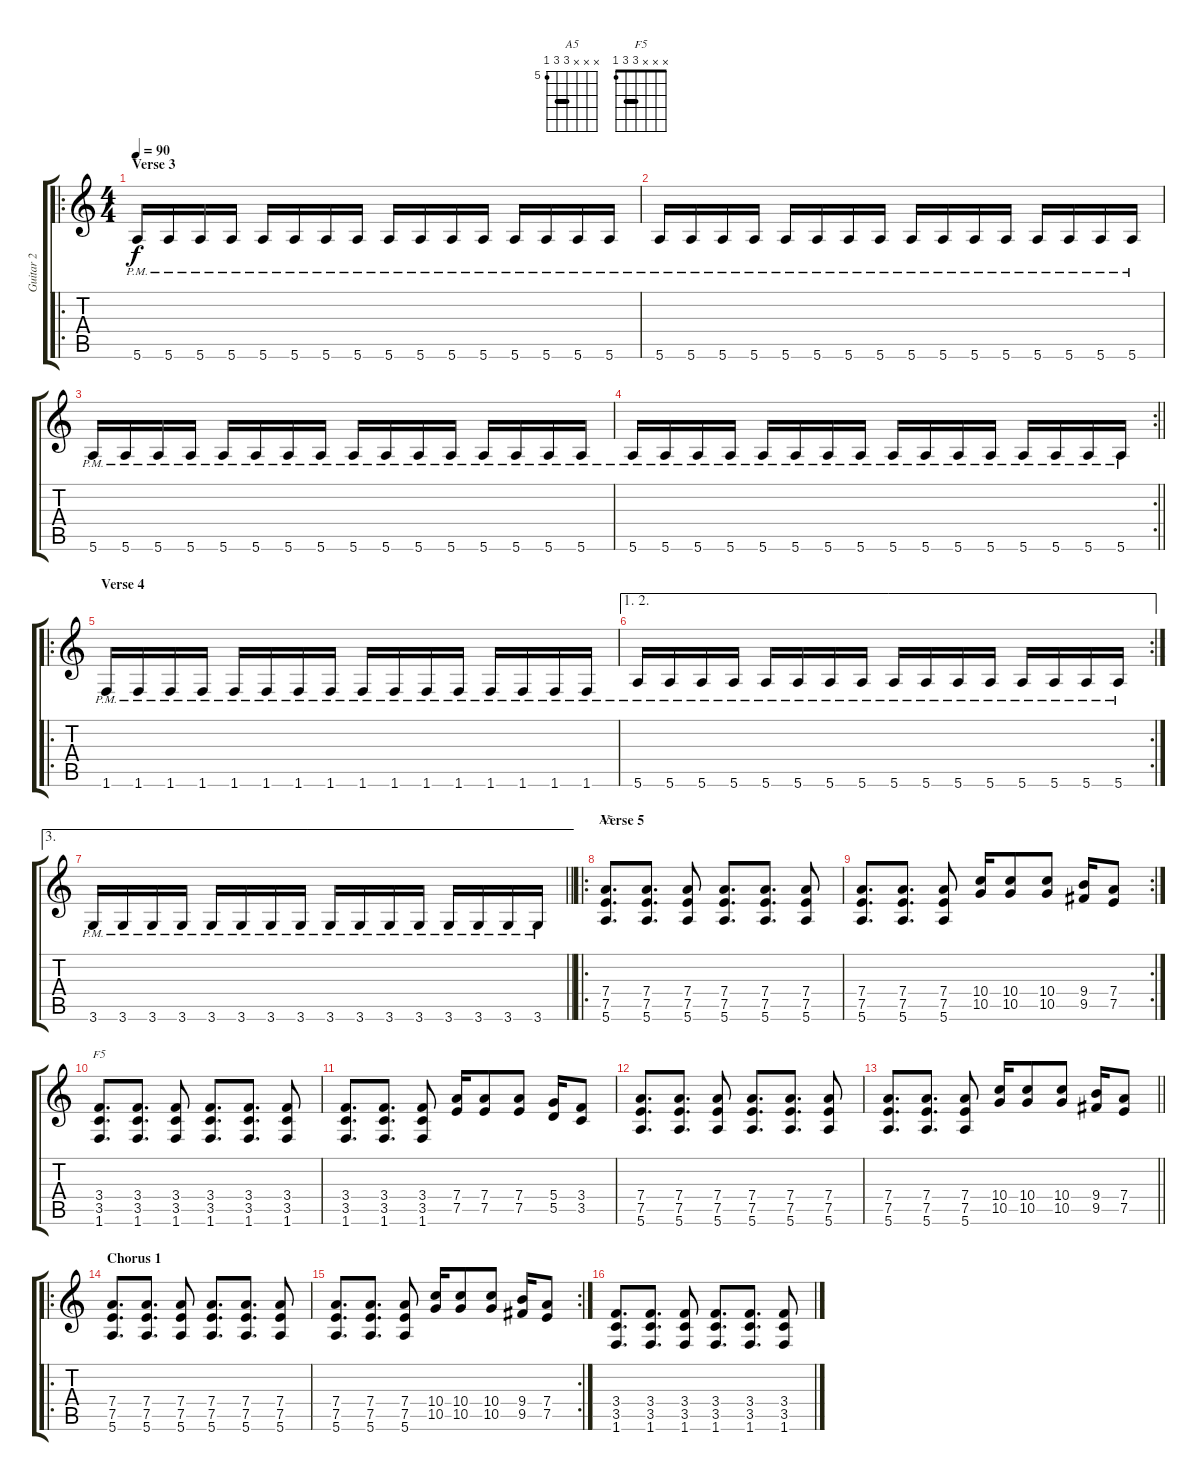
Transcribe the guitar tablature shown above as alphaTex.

\track ("Guitar 2" "Guitar 2") {instrument distortionguitar}
\staff {score tabs}
\tuning (E4 B3 G3 D3 A2 E2) {hide}
\chord ("A5" x x x 7 7 5) {firstfret 5 barre 7}
\chord ("F5" x x x 3 3 1) {barre 3}
\ro
\ts (4 4)
\section ("" "Verse 3")
\tempo 90
\clef g2
\ks c
5.6{pm}.16{dy f} 5.6{pm}.16 5.6{pm}.16 5.6{pm}.16 5.6{pm}.16 5.6{pm}.16 5.6{pm}.16 5.6{pm}.16 5.6{pm}.16 5.6{pm}.16 5.6{pm}.16 5.6{pm}.16 5.6{pm}.16 5.6{pm}.16 5.6{pm}.16 5.6{pm}.16 |
5.6{pm}.16 5.6{pm}.16 5.6{pm}.16 5.6{pm}.16 5.6{pm}.16 5.6{pm}.16 5.6{pm}.16 5.6{pm}.16 5.6{pm}.16 5.6{pm}.16 5.6{pm}.16 5.6{pm}.16 5.6{pm}.16 5.6{pm}.16 5.6{pm}.16 5.6{pm}.16 |
5.6{pm}.16 5.6{pm}.16 5.6{pm}.16 5.6{pm}.16 5.6{pm}.16 5.6{pm}.16 5.6{pm}.16 5.6{pm}.16 5.6{pm}.16 5.6{pm}.16 5.6{pm}.16 5.6{pm}.16 5.6{pm}.16 5.6{pm}.16 5.6{pm}.16 5.6{pm}.16 |
\rc 2
\barLineRight lightlight
5.6{pm}.16 5.6{pm}.16 5.6{pm}.16 5.6{pm}.16 5.6{pm}.16 5.6{pm}.16 5.6{pm}.16 5.6{pm}.16 5.6{pm}.16 5.6{pm}.16 5.6{pm}.16 5.6{pm}.16 5.6{pm}.16 5.6{pm}.16 5.6{pm}.16 5.6{pm}.16 |
\ro
\section ("" "Verse 4")
1.6{pm}.16 1.6{pm}.16 1.6{pm}.16 1.6{pm}.16 1.6{pm}.16 1.6{pm}.16 1.6{pm}.16 1.6{pm}.16 1.6{pm}.16 1.6{pm}.16 1.6{pm}.16 1.6{pm}.16 1.6{pm}.16 1.6{pm}.16 1.6{pm}.16 1.6{pm}.16 |
\ae (1 2)
\rc 2
5.6{pm}.16 5.6{pm}.16 5.6{pm}.16 5.6{pm}.16 5.6{pm}.16 5.6{pm}.16 5.6{pm}.16 5.6{pm}.16 5.6{pm}.16 5.6{pm}.16 5.6{pm}.16 5.6{pm}.16 5.6{pm}.16 5.6{pm}.16 5.6{pm}.16 5.6{pm}.16 |
\ae 3
\barLineRight lightlight
3.6{pm}.16 3.6{pm}.16 3.6{pm}.16 3.6{pm}.16 3.6{pm}.16 3.6{pm}.16 3.6{pm}.16 3.6{pm}.16 3.6{pm}.16 3.6{pm}.16 3.6{pm}.16 3.6{pm}.16 3.6{pm}.16 3.6{pm}.16 3.6{pm}.16 3.6{pm}.16 |
\ro
\section ("" "Verse 5")
(7.4 7.5 5.6).8{d ch "A5"} (7.4 7.5 5.6).8{d} (7.4 7.5 5.6).8 (7.4 7.5 5.6).8{d} (7.4 7.5 5.6).8{d} (7.4 7.5 5.6).8 |
\rc 2
(7.4 7.5 5.6).8{d} (7.4 7.5 5.6).8{d} (7.4 7.5 5.6).8 (10.4 10.5).16 (10.4 10.5).8 (10.4 10.5).8 (9.4 9.5).16 (7.4 7.5).8 |
(3.4 3.5 1.6).8{d ch "F5"} (3.4 3.5 1.6).8{d} (3.4 3.5 1.6).8 (3.4 3.5 1.6).8{d} (3.4 3.5 1.6).8{d} (3.4 3.5 1.6).8 |
(3.4 3.5 1.6).8{d} (3.4 3.5 1.6).8{d} (3.4 3.5 1.6).8 (7.4 7.5).16 (7.4 7.5).8 (7.4 7.5).8 (5.4 5.5).16 (3.4 3.5).8 |
(7.4 7.5 5.6).8{d} (7.4 7.5 5.6).8{d} (7.4 7.5 5.6).8 (7.4 7.5 5.6).8{d} (7.4 7.5 5.6).8{d} (7.4 7.5 5.6).8 |
\barLineRight lightlight
(7.4 7.5 5.6).8{d} (7.4 7.5 5.6).8{d} (7.4 7.5 5.6).8 (10.4 10.5).16 (10.4 10.5).8 (10.4 10.5).8 (9.4 9.5).16 (7.4 7.5).8 |
\ro
\section ("" "Chorus 1")
(7.4 7.5 5.6).8{d} (7.4 7.5 5.6).8{d} (7.4 7.5 5.6).8 (7.4 7.5 5.6).8{d} (7.4 7.5 5.6).8{d} (7.4 7.5 5.6).8 |
\rc 2
(7.4 7.5 5.6).8{d} (7.4 7.5 5.6).8{d} (7.4 7.5 5.6).8 (10.4 10.5).16 (10.4 10.5).8 (10.4 10.5).8 (9.4 9.5).16 (7.4 7.5).8 |
(3.4 3.5 1.6).8{d} (3.4 3.5 1.6).8{d} (3.4 3.5 1.6).8 (3.4 3.5 1.6).8{d} (3.4 3.5 1.6).8{d} (3.4 3.5 1.6).8
